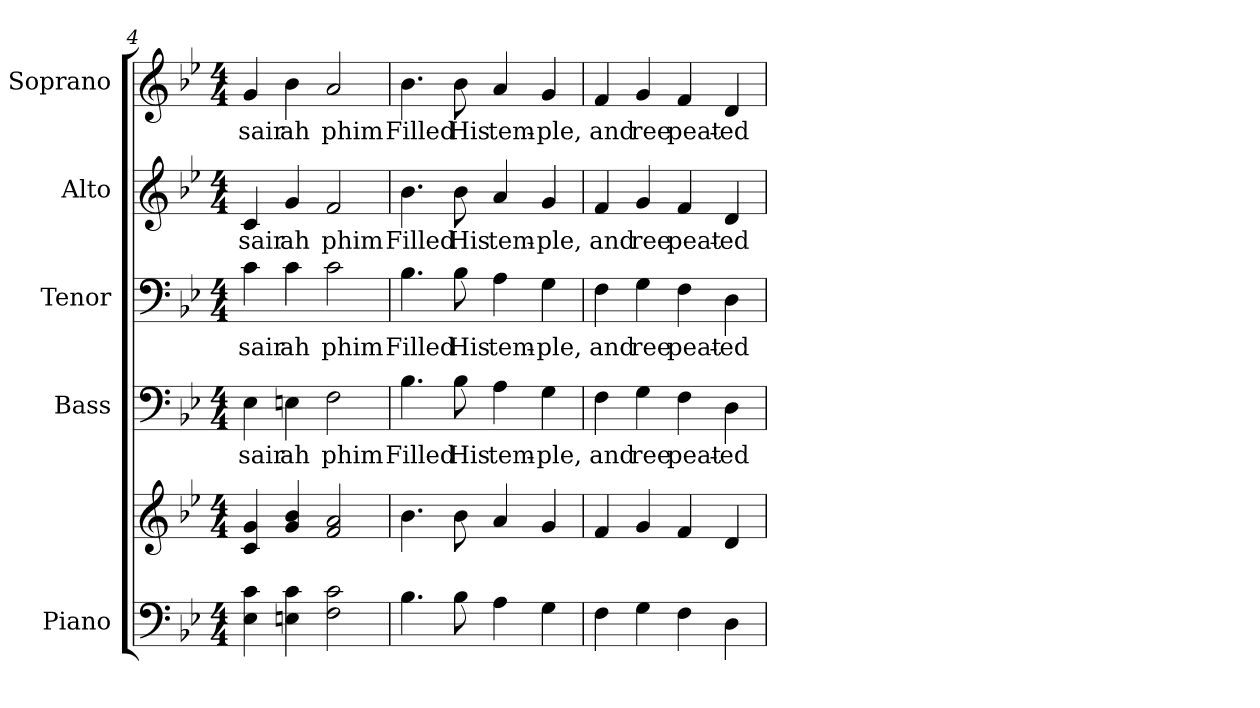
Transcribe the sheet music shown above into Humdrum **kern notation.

**kern	**kern	**kern	**text	**kern	**text	**kern	**text	**kern	**text
*part5	*part5	*part4	*part4	*part3	*part3	*part2	*part2	*part1	*part1
*staff6	*staff5	*staff4	*staff4	*staff3	*staff3	*staff2	*staff2	*staff1	*staff1
*I"Piano	*	*I"Bass	*	*I"Tenor	*	*I"Alto	*	*I"Soprano	*
*I'Pno.	*	*I'B.	*	*I'T.	*	*I'A.	*	*I'S.	*
*clefF4	*clefG2	*clefF4	*	*clefF4	*	*clefG2	*	*clefG2	*
*k[b-e-]	*k[b-e-]	*k[b-e-]	*	*k[b-e-]	*	*k[b-e-]	*	*k[b-e-]	*
*B-:	*B-:	*B-:	*	*B-:	*	*B-:	*	*B-:	*
*M4/4	*M4/4	*M4/4	*	*M4/4	*	*M4/4	*	*M4/4	*
=4	=4	=4	=4	=4	=4	=4	=4	=4	=4
!	!	!	!LO:LY:b:color=#000000	!	!	!	!	!	!
!	!	!	!	!	!LO:LY:b:color=#000000	!	!	!	!
!	!	!	!	!	!	!	!LO:LY:b:color=#000000	!	!
!	!	!	!	!	!	!	!	!	!LO:LY:b:color=#000000
4E-i\ 4ci	4ci/ 4gi	4E-i\	sair	4ci\	sair	4ci/	sair	4gi/	sair
!	!	!	!LO:LY:b:color=#000000	!	!	!	!	!	!
!	!	!	!	!	!LO:LY:b:color=#000000	!	!	!	!
!	!	!	!	!	!	!	!LO:LY:b:color=#000000	!	!
!	!	!	!	!	!	!	!	!	!LO:LY:b:color=#000000
4Eni\ 4ci	4gi/ 4b-i	4Eni\	ah	4ci\	ah	4gi/	ah	4b-i\	ah
!	!	!	!LO:LY:b:color=#000000	!	!	!	!	!	!
!	!	!	!	!	!LO:LY:b:color=#000000	!	!	!	!
!	!	!	!	!	!	!	!LO:LY:b:color=#000000	!	!
!	!	!	!	!	!	!	!	!	!LO:LY:b:color=#000000
2Fi\ 2ci	2fi/ 2ai	2Fi\	phim	2ci\	phim	2fi/	phim	2ai/	phim
!!LO:PB:g=z
=5	=5	=5	=5	=5	=5	=5	=5	=5	=5
!	!	!	!LO:LY:b:color=#000000	!	!	!	!	!	!
!	!	!	!	!	!LO:LY:b:color=#000000	!	!	!	!
!	!	!	!	!	!	!	!LO:LY:b:color=#000000	!	!
!	!	!	!	!	!	!	!	!	!LO:LY:b:color=#000000
4.B-i\	4.b-i\	4.B-i\	Filled	4.B-i\	Filled	4.b-i\	Filled	4.b-i\	Filled
!	!	!	!LO:LY:b:color=#000000	!	!	!	!	!	!
!	!	!	!	!	!LO:LY:b:color=#000000	!	!	!	!
!	!	!	!	!	!	!	!LO:LY:b:color=#000000	!	!
!	!	!	!	!	!	!	!	!	!LO:LY:b:color=#000000
8B-i\	8b-i\	8B-i\	His	8B-i\	His	8b-i\	His	8b-i\	His
!	!	!	!LO:LY:b:color=#000000	!	!	!	!	!	!
!	!	!	!	!	!LO:LY:b:color=#000000	!	!	!	!
!	!	!	!	!	!	!	!LO:LY:b:color=#000000	!	!
!	!	!	!	!	!	!	!	!	!LO:LY:b:color=#000000
4Ai\	4ai/	4Ai\	tem-	4Ai\	tem-	4ai/	tem-	4ai/	tem-
!	!	!	!LO:LY:b:color=#000000	!	!	!	!	!	!
!	!	!	!	!	!LO:LY:b:color=#000000	!	!	!	!
!	!	!	!	!	!	!	!LO:LY:b:color=#000000	!	!
!	!	!	!	!	!	!	!	!	!LO:LY:b:color=#000000
4Gi\	4gi/	4Gi\	-ple,	4Gi\	-ple,	4gi/	-ple,	4gi/	-ple,
=6	=6	=6	=6	=6	=6	=6	=6	=6	=6
!	!	!	!LO:LY:b:color=#000000	!	!	!	!	!	!
!	!	!	!	!	!LO:LY:b:color=#000000	!	!	!	!
!	!	!	!	!	!	!	!LO:LY:b:color=#000000	!	!
!	!	!	!	!	!	!	!	!	!LO:LY:b:color=#000000
4Fi\	4fi/	4Fi\	and	4Fi\	and	4fi/	and	4fi/	and
!	!	!	!LO:LY:b:color=#000000	!	!	!	!	!	!
!	!	!	!	!	!LO:LY:b:color=#000000	!	!	!	!
!	!	!	!	!	!	!	!LO:LY:b:color=#000000	!	!
!	!	!	!	!	!	!	!	!	!LO:LY:b:color=#000000
4Gi\	4gi/	4Gi\	ree	4Gi\	ree	4gi/	ree	4gi/	ree
!	!	!	!LO:LY:b:color=#000000	!	!	!	!	!	!
!	!	!	!	!	!LO:LY:b:color=#000000	!	!	!	!
!	!	!	!	!	!	!	!LO:LY:b:color=#000000	!	!
!	!	!	!	!	!	!	!	!	!LO:LY:b:color=#000000
4Fi\	4fi/	4Fi\	peat-	4Fi\	peat-	4fi/	peat-	4fi/	peat-
!	!	!	!LO:LY:b:color=#000000	!	!	!	!	!	!
!	!	!	!	!	!LO:LY:b:color=#000000	!	!	!	!
!	!	!	!	!	!	!	!LO:LY:b:color=#000000	!	!
!	!	!	!	!	!	!	!	!	!LO:LY:b:color=#000000
4Di\	4di/	4Di\	-ed	4Di\	-ed	4di/	-ed	4di/	-ed
=	=	=	=	=	=	=	=	=	=
*-	*-	*-	*-	*-	*-	*-	*-	*-	*-
